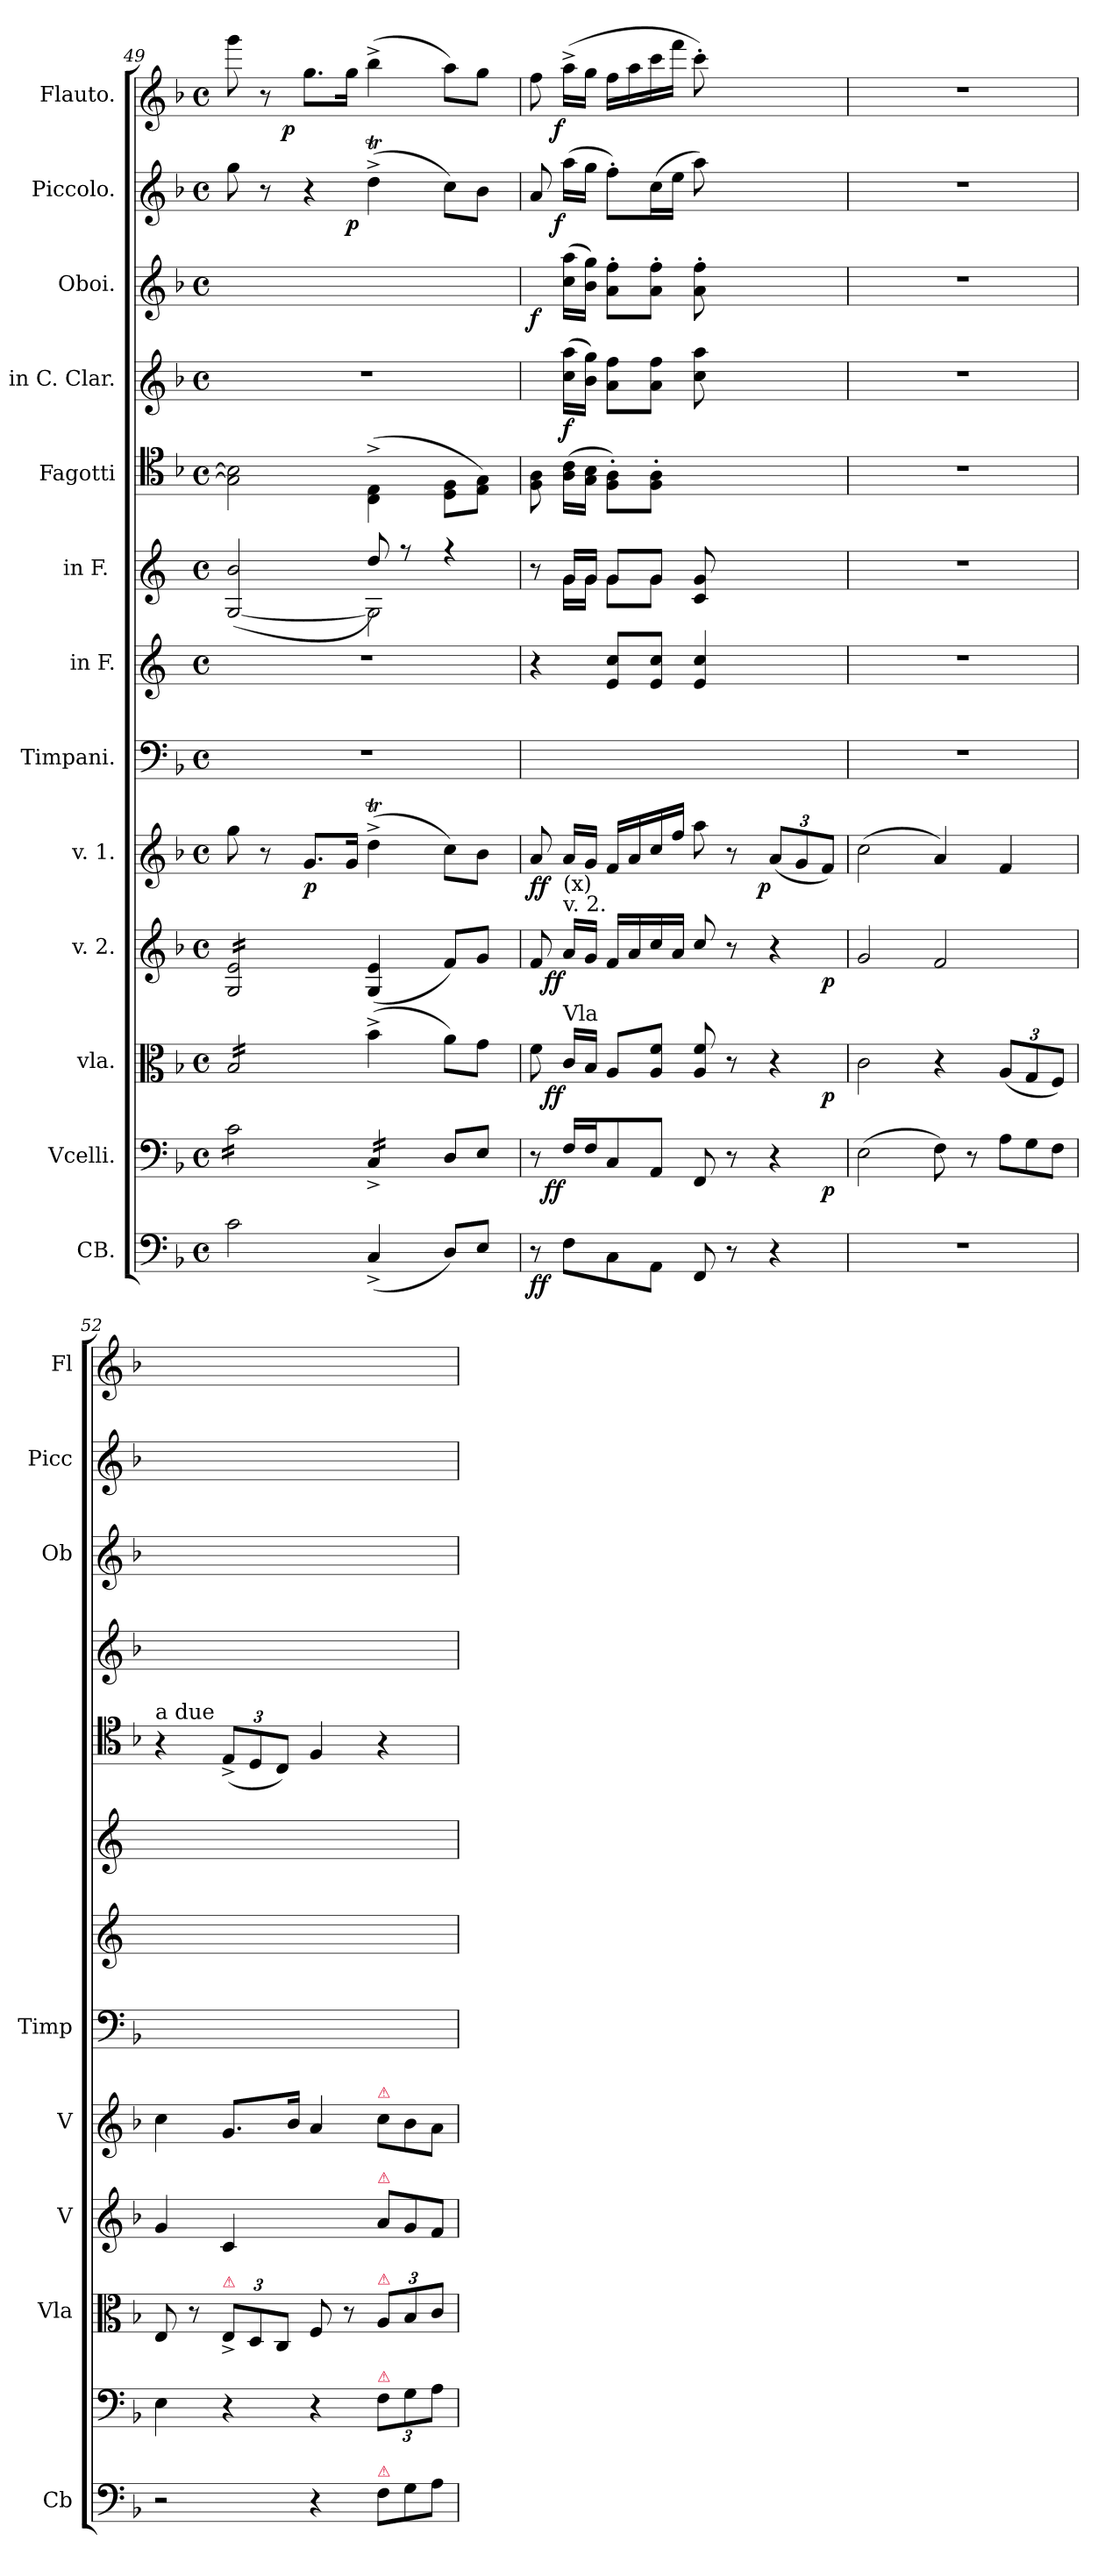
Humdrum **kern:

**kern	**dynam	**kern	**dynam	**kern	**dynam	**kern	**dynam	**kern	**dynam	**kern	**kern	**kern	**kern	**kern	**dynam	**kern	**dynam	**kern	**dynam	**kern	**dynam
*part13	*part13	*part12	*part12	*part11	*part11	*part10	*part10	*part9	*part9	*part8	*part7	*part6	*part5	*part4	*part4	*part3	*part3	*part2	*part2	*part1	*part1
*staff13	*staff13	*staff12	*staff12	*staff11	*staff11	*staff10	*staff10	*staff9	*staff9	*staff8	*staff7	*staff6	*staff5	*staff4	*staff4	*staff3	*staff3	*staff2	*staff2	*staff1	*staff1
*I"CB.	*	*I"Vcelli.	*	*I"vla.	*	*I"v. 2.	*	*I"v. 1.	*	*I"Timpani.	*I"in F.	*I"in F. 	*I"Fagotti	*I"in C. Clar.	*	*I"Oboi.	*	*I"Piccolo.	*	*I"Flauto.	*
*I'Cb	*	*	*	*I'Vla	*	*I'V	*	*I'V	*	*I'Timp	*	*	*	*	*	*I'Ob	*	*I'Picc	*	*I'Fl	*
*clefF4	*	*clefF4	*	*clefC3	*	*clefG2	*	*clefG2	*	*clefF4	*clefG2	*clefG2	*clefC4	*clefG2	*	*clefG2	*	*clefG2	*	*clefG2	*
*	*	*	*	*	*	*	*	*	*	*	*ITrd4c7	*ITrd4c7	*	*	*	*	*	*	*	*	*
*k[b-]	*	*k[b-]	*	*k[b-]	*	*k[b-]	*	*k[b-]	*	*k[b-]	*k[b-]	*k[b-]	*k[b-]	*k[b-]	*	*k[b-]	*	*k[b-]	*	*k[b-]	*
*M4/4	*	*M4/4	*	*M4/4	*	*M4/4	*	*M4/4	*	*M4/4	*M4/4	*M4/4	*M4/4	*M4/4	*	*M4/4	*	*M4/4	*	*M4/4	*
*met(c)	*	*met(c)	*	*met(c)	*	*met(c)	*	*met(c)	*	*met(c)	*met(c)	*met(c)	*met(c)	*met(c)	*	*met(c)	*	*met(c)	*	*met(c)	*
=49	=49	=49	=49	=49	=49	=49	=49	=49	=49	=49	=49	=49	=49	=49	=49	=49	=49	=49	=49	=49	=49
*	*	*	*	*	*	*	*	*	*	*	*	*^	*	*	*	*	*	*^	*	*^	*
*	*	*tremolo	*	*	*	*	*	*	*	*	*	*	*	*	*	*	*	*	*	*	*	*	*	*
*	*	*	*	*tremolo	*	*	*	*	*	*	*	*	*	*	*	*	*	*	*	*	*	*	*	*
*	*	*	*	*	*	*tremolo	*	*	*	*	*	*	*	*	*	*	*	*	*	*	*	*	*	*
2c\	.	16c\LL	.	16B-/LL	.	16G/ 16e/LL	.	8gg\	.	1r	1r	(>[2C/ 2e/	2ryy	2G]\ 2B-]\	1r	.	1ryy	.	8gg\	4..ryy	.	8ggg\	8.ryy	.
.	.	16c\	.	16B-/	.	16G/ 16e/	.	.	.	.	.	.	.	.	.	.	.	.	.	.	.	.	.	.
.	.	16c\	.	16B-/	.	16G/ 16e/	.	8r	.	.	.	.	.	.	.	.	.	.	8r	.	.	8r	.	.
.	.	16c\	.	16B-/	.	16G/ 16e/	.	.	.	.	.	.	.	.	.	.	.	.	.	.	.	.	2ryy	p
.	.	16c\	.	16B-/	.	16G/ 16e/	.	8.g/L	p	.	.	.	.	.	.	.	.	.	4r	.	.	8.gg\L	.	.
.	.	16c\	.	16B-/	.	16G/ 16e/	.	.	.	.	.	.	.	.	.	.	.	.	.	.	.	.	.	.
.	.	16c\	.	16B-/	.	16G/ 16e/	.	.	.	.	.	.	.	.	.	.	.	.	.	.	.	.	.	.
.	.	16c\JJ	.	16B-/JJ	.	16G/ 16e/JJ	.	16g/Jk	.	.	.	.	.	.	.	.	.	.	.	2ryy	p	16gg\Jk	.	.
*	*	*	*	*	*	*Xtremolo	*	*	*	*	*	*	*	*	*	*	*	*	*	*	*	*	*	*
*	*	*	*	*Xtremolo	*	*	*	*	*	*	*	*	*	*	*	*	*	*	*	*	*	*	*	*
(4C^/	.	16C^/LL	.	(4b-^<\	.	(4G/ 4e/	.	(4ddT^<\	.	.	.	8g/)	2C\]	(4C^\ 4E^\	.	.	.	.	(4ddT^\	.	.	(4bb-^\	.	.
.	.	16C^/	.	.	.	.	.	.	.	.	.	.	.	.	.	.	.	.	.	.	.	.	.	.
.	.	16C^/	.	.	.	.	.	.	.	.	.	8r	.	.	.	.	.	.	.	.	.	.	.	.
.	.	16C^/JJ	.	.	.	.	.	.	.	.	.	.	.	.	.	.	.	.	.	.	.	.	4ryy	.
*	*	*Xtremolo	*	*	*	*	*	*	*	*	*	*	*	*	*	*	*	*	*	*	*	*	*	*
8D/L)	.	8D/L	.	8a\L)	.	8f/L)	.	8cc\L)	.	.	.	4r	.	8D\ 8F\L	.	.	.	.	8cc\L)	.	.	8aa\L)	.	.
8E/J	.	8E/J	.	8g\J	.	8g/J	.	8b-\J	.	.	.	.	.	8E\ 8G\J)	.	.	.	.	8b-\J	.	.	8gg\J	.	.
.	.	.	.	.	.	.	.	.	.	.	.	.	.	.	.	.	.	.	.	16ryy	.	.	16ryy	.
*	*	*	*	*	*	*	*	*	*	*	*	*	*	*	*	*	*	*	*v	*v	*	*	*	*
*	*	*	*	*	*	*	*	*	*	*	*	*	*	*	*	*	*	*	*	*	*v	*v	*
=50	=50	=50	=50	=50	=50	=50	=50	=50	=50	=50	=50	=50	=50	=50	=50	=50	=50	=50	=50	=50	=50	=50
*	*	*^	*	*^	*	*^	*	*	*	*	*	*	*	*	*	*	*	*	*	*	*	*
8r	ff	8r	3%2ryy	.	8f\	3%2ryy	.	8f/	3%2ryy	.	8a/	ff	1ryy	4r	8r	8ryy	8F\ 8A\	8ryy	.	8ryy	f	8a/	.	8ff\	.
!	!	!	!	!	!	!	!	!LO:TX:a:t=(x)\nv. 2.	!	!	!	!	!	!	!	!	!	!	!	!	!	!	!	!	!
!	!	!	!	!	!LO:TX:a:t=Vla	!	!	!	!	!	!	!	!	!	!	!	!	!	!	!	!	!	!	!	!
!	!	!	!	!LO:DY:rj	!	!	!LO:DY:rj	!	!	!LO:DY:rj	!	!	!	!	!	!	!	!	!	!	!	!	!LO:DY:rj	!	!LO:DY:rj
8F\L	.	16F/LL	.	ff	16c/LL	.	ff	16a/LL	.	ff	16a/LL	.	.	.	16c/LL	16c\LL	(16A\ 16c\LL	(16cc\ 16aa\LL	f	(16cc\ 16aa\LL	.	(16aa\LL	f	(16aa^\LL	f
.	.	16F/J	.	.	16B-/JJ	.	.	16g/JJ	.	.	16g/JJ	.	.	.	16c/JJ	16c\JJ	16G\ 16B-\JJ	16b-\ 16gg\JJ)	.	16b-\ 16gg\JJ)	.	16gg\JJ	.	16gg\JJ	.
8C\	.	8C/	.	.	8A/L	.	.	16f/LL	.	.	16f/LL	.	.	8A/ 8f/L	8c/L	8c\L	8F'\ 8A'\L)	8a\ 8ff\L	.	8a'\ 8ff'\L	.	8ff'\L)	.	16ff\LL	.
.	.	.	.	.	.	.	.	16a/	.	.	16a/	.	.	.	.	.	.	.	.	.	.	.	.	16aa\	.
8AA\J	.	8AA/J	.	.	8A/ 8f/J	.	.	16cc/	.	.	16cc/	.	.	8A/ 8f/J	8c/J	8c\J	8F'\ 8A'\J	8a\ 8ff\J	.	8a'\ 8ff'\J	.	(16cc\L	.	16ccc\	.
.	.	.	.	.	.	.	.	16a/JJ	.	.	16ff/JJ	.	.	.	.	.	.	.	.	.	.	16ee\JJ	.	16fff\JJ	.
8FF/	.	8FF/	.	.	8A/ 8f/	.	.	8cc/	.	.	8aa\	.	.	4A/ 4f/	8F/ 8c/	2ryy	2ryy	8cc\ 8aa\	.	8a'\ 8ff'\	.	8aa\)	.	8ccc'\)	.
8r	.	8r	.	.	8r	.	.	8r	.	.	8r	.	.	.	8ryy	.	.	8ryy	.	8ryy	.	8ryy	.	8ryy	.
.	.	.	6.ryy	.	.	6.ryy	.	.	6.ryy	.	.	.	.	.	.	.	.	.	.	.	.	.	.	.	.
!	!	!	!	!	!	!	!	!	!	!	!	!LO:DY:rj	!	!	!	!	!	!	!	!	!	!	!	!	!
4r	.	4r	.	.	4r	.	.	4r	.	.	(12a/L	p	.	4ryy	4ryy	.	.	4ryy	.	4ryy	.	4ryy	.	4ryy	.
.	.	.	.	.	.	.	.	.	.	.	12g/	.	.	.	.	.	.	.	.	.	.	.	.	.	.
.	.	.	12ryy	p	.	12ryy	p	.	12ryy	p	12f/J)	.	.	.	.	.	.	.	.	.	.	.	.	.	.
*	*	*v	*v	*	*	*	*	*v	*v	*	*	*	*	*	*v	*v	*	*	*	*	*	*	*	*	*
*	*	*	*	*v	*v	*	*	*	*	*	*	*	*	*	*	*	*	*	*	*	*	*
=51	=51	=51	=51	=51	=51	=51	=51	=51	=51	=51	=51	=51	=51	=51	=51	=51	=51	=51	=51	=51	=51
1r	.	(2E\	.	2c\	.	2g/	.	(2cc\	.	1r	1r	1r	1r	1r	.	1r	.	1r	.	1r	.
.	.	8F\)	.	4r	.	2f/	.	4a/)	.	.	.	.	.	.	.	.	.	.	.	.	.
.	.	8r	.	.	.	.	.	.	.	.	.	.	.	.	.	.	.	.	.	.	.
*	*	*Xtuplet	*	*	*	*	*	*	*	*	*	*	*	*	*	*	*	*	*	*	*
.	.	12A\L	.	(12A/L	.	.	.	4f/	.	.	.	.	.	.	.	.	.	.	.	.	.
.	.	12G\	.	12G/	.	.	.	.	.	.	.	.	.	.	.	.	.	.	.	.	.
.	.	12F\J	.	12F/J)	.	.	.	.	.	.	.	.	.	.	.	.	.	.	.	.	.
=52	=52	=52	=52	=52	=52	=52	=52	=52	=52	=52	=52	=52	=52	=52	=52	=52	=52	=52	=52	=52	=52
!	!	!	!	!	!	!	!	!	!	!	!	!	!LO:TX:a:t=a due	!	!	!	!	!	!	!	!
2r	.	4E\	.	8E/	.	4g/	.	4cc\	.	1ryy	1ryy	1ryy	4r	1ryy	.	1ryy	.	1ryy	.	1ryy	.
.	.	.	.	8r	.	.	.	.	.	.	.	.	.	.	.	.	.	.	.	.	.
!	!	!	!	!LO:TX:a:color=crimson:t=⚠	!	!	!	!	!	!	!	!	!	!	!	!	!	!	!	!	!
.	.	4r	.	12E^/L	.	4c/	.	8.g/L	.	.	.	.	(12E^/L	.	.	.	.	.	.	.	.
.	.	.	.	12D/	.	.	.	.	.	.	.	.	12D/	.	.	.	.	.	.	.	.
.	.	.	.	12C/J	.	.	.	.	.	.	.	.	12C/J)	.	.	.	.	.	.	.	.
.	.	.	.	.	.	.	.	16b-/Jk	.	.	.	.	.	.	.	.	.	.	.	.	.
4r	.	4r	.	8F/	.	4ryy	.	4a/	.	.	.	.	4F/	.	.	.	.	.	.	.	.
.	.	.	.	8r	.	.	.	.	.	.	.	.	.	.	.	.	.	.	.	.	.
*Xtuplet	*	*tuplet	*	*	*	*Xtuplet	*	*Xtuplet	*	*	*	*	*	*	*	*	*	*	*	*	*
!	!	!	!	!	!	!	!	!LO:TX:a:color=crimson:t=⚠	!	!	!	!	!	!	!	!	!	!	!	!	!
!	!	!	!	!	!	!LO:TX:a:color=crimson:t=⚠	!	!	!	!	!	!	!	!	!	!	!	!	!	!	!
!	!	!	!	!LO:TX:a:color=crimson:t=⚠	!	!	!	!	!	!	!	!	!	!	!	!	!	!	!	!	!
!	!	!LO:TX:a:color=crimson:t=⚠	!	!	!	!	!	!	!	!	!	!	!	!	!	!	!	!	!	!	!
!LO:TX:a:color=crimson:t=⚠	!	!	!	!	!	!	!	!	!	!	!	!	!	!	!	!	!	!	!	!	!
12F\L	.	12F\L	.	12A/L	.	12a/L	.	12cc\L	.	.	.	.	4r	.	.	.	.	.	.	.	.
12G\	.	12G\	.	12B-/	.	12g/	.	12b-\	.	.	.	.	.	.	.	.	.	.	.	.	.
12A\J	.	12A\J	.	12c/J	.	12f/J	.	12a\J	.	.	.	.	.	.	.	.	.	.	.	.	.
=	=	=	=	=	=	=	=	=	=	=	=	=	=	=	=	=	=	=	=	=	=
*-	*-	*-	*-	*-	*-	*-	*-	*-	*-	*-	*-	*-	*-	*-	*-	*-	*-	*-	*-	*-	*-
